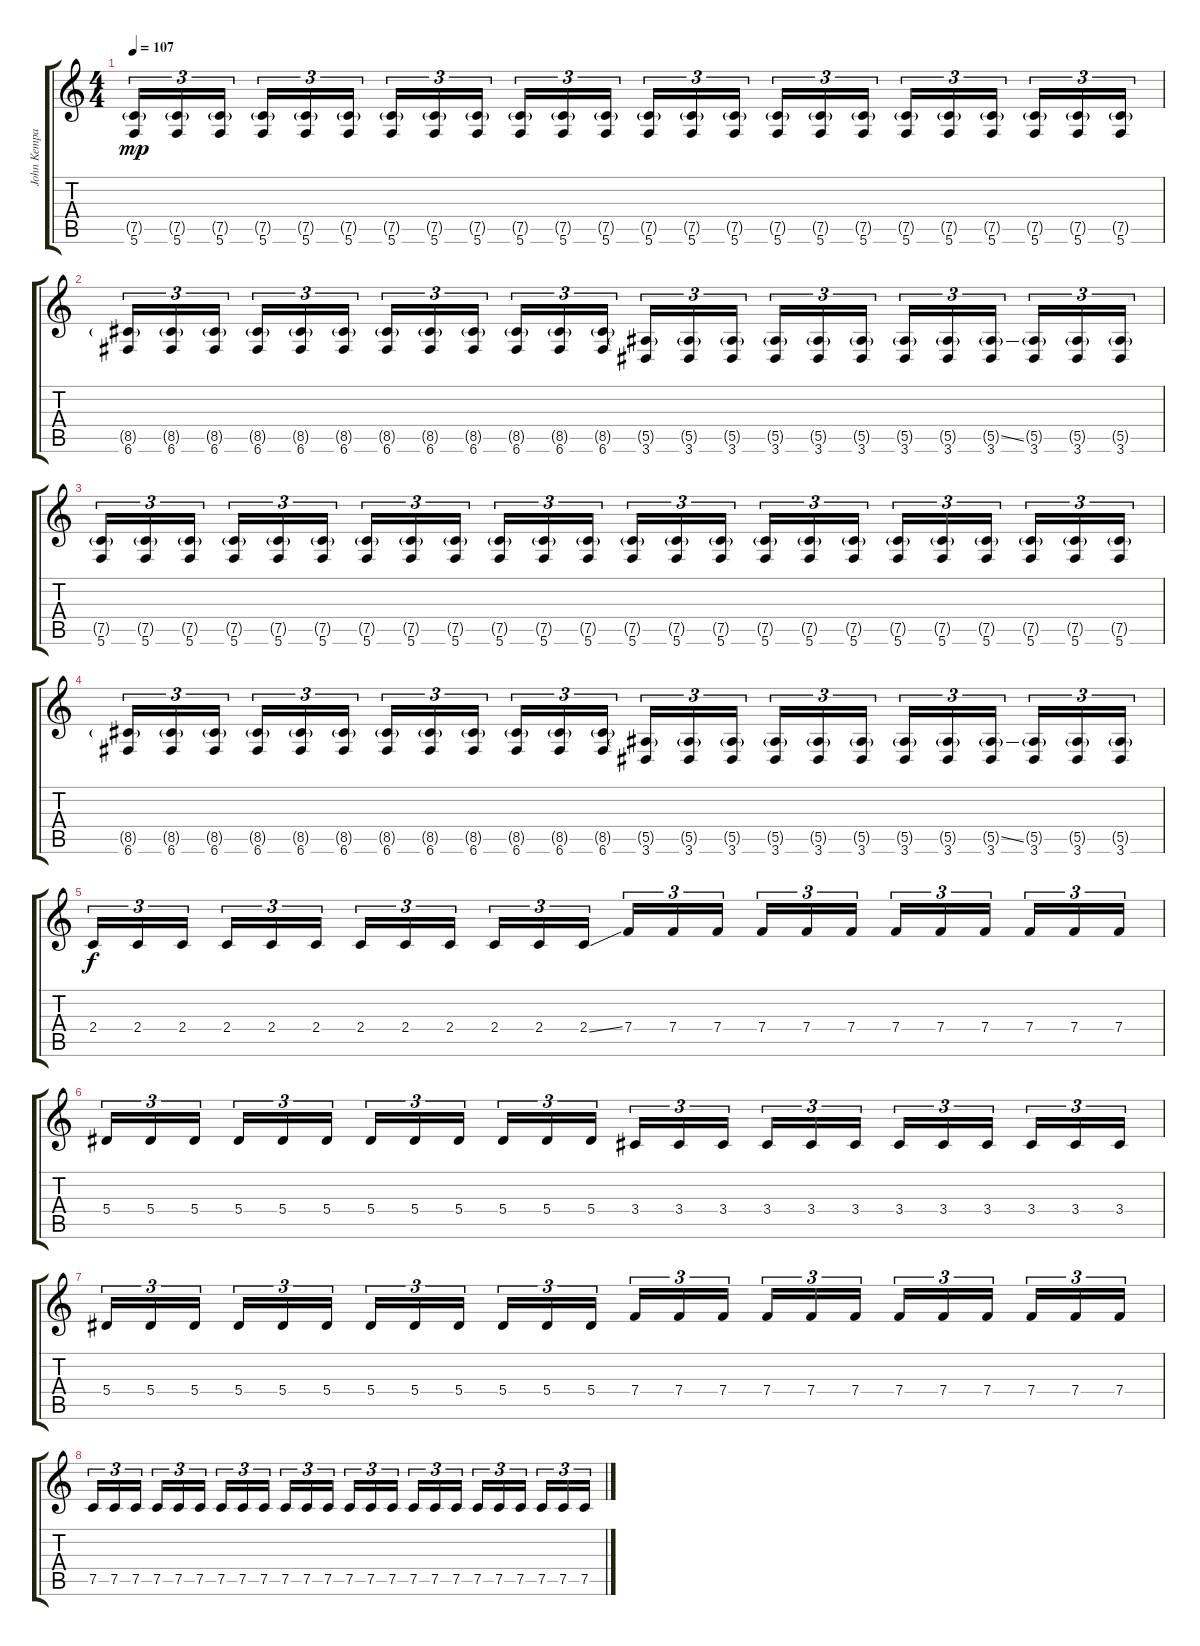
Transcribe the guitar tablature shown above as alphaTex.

\track ("John Kempainen (Rhythm Guitar)" "John Kempa") {instrument distortionguitar}
\staff {score tabs}
\tuning (C4 G3 Eb3 Bb2 F2 C2) {hide}
\ts (4 4)
\tempo 107
\clef g2
\ks c
(7.5{g} 5.6).16{tu (3 2) dy mp} (7.5{g} 5.6).16{tu (3 2)} (7.5{g} 5.6).16{tu (3 2)} (7.5{g} 5.6).16{tu (3 2)} (7.5{g} 5.6).16{tu (3 2)} (7.5{g} 5.6).16{tu (3 2)} (7.5{g} 5.6).16{tu (3 2)} (7.5{g} 5.6).16{tu (3 2)} (7.5{g} 5.6).16{tu (3 2)} (7.5{g} 5.6).16{tu (3 2)} (7.5{g} 5.6).16{tu (3 2)} (7.5{g} 5.6).16{tu (3 2)} (7.5{g} 5.6).16{tu (3 2)} (7.5{g} 5.6).16{tu (3 2)} (7.5{g} 5.6).16{tu (3 2)} (7.5{g} 5.6).16{tu (3 2)} (7.5{g} 5.6).16{tu (3 2)} (7.5{g} 5.6).16{tu (3 2)} (7.5{g} 5.6).16{tu (3 2)} (7.5{g} 5.6).16{tu (3 2)} (7.5{g} 5.6).16{tu (3 2)} (7.5{g} 5.6).16{tu (3 2)} (7.5{g} 5.6).16{tu (3 2)} (7.5{g} 5.6).16{tu (3 2)} |
(8.5{g} 6.6).16{tu (3 2)} (8.5{g} 6.6).16{tu (3 2)} (8.5{g} 6.6).16{tu (3 2)} (8.5{g} 6.6).16{tu (3 2)} (8.5{g} 6.6).16{tu (3 2)} (8.5{g} 6.6).16{tu (3 2)} (8.5{g} 6.6).16{tu (3 2)} (8.5{g} 6.6).16{tu (3 2)} (8.5{g} 6.6).16{tu (3 2)} (8.5{g} 6.6).16{tu (3 2)} (8.5{g} 6.6).16{tu (3 2)} (8.5{g} 6.6).16{tu (3 2)} (5.5{g} 3.6).16{tu (3 2)} (5.5{g} 3.6).16{tu (3 2)} (5.5{g} 3.6).16{tu (3 2)} (5.5{g} 3.6).16{tu (3 2)} (5.5{g} 3.6).16{tu (3 2)} (5.5{g} 3.6).16{tu (3 2)} (5.5{g} 3.6).16{tu (3 2)} (5.5{g} 3.6).16{tu (3 2)} (5.5{ss g} 3.6).16{tu (3 2)} (5.5{g} 3.6).16{tu (3 2)} (5.5{g} 3.6).16{tu (3 2)} (5.5{g} 3.6).16{tu (3 2)} |
(7.5{g} 5.6).16{tu (3 2)} (7.5{g} 5.6).16{tu (3 2)} (7.5{g} 5.6).16{tu (3 2)} (7.5{g} 5.6).16{tu (3 2)} (7.5{g} 5.6).16{tu (3 2)} (7.5{g} 5.6).16{tu (3 2)} (7.5{g} 5.6).16{tu (3 2)} (7.5{g} 5.6).16{tu (3 2)} (7.5{g} 5.6).16{tu (3 2)} (7.5{g} 5.6).16{tu (3 2)} (7.5{g} 5.6).16{tu (3 2)} (7.5{g} 5.6).16{tu (3 2)} (7.5{g} 5.6).16{tu (3 2)} (7.5{g} 5.6).16{tu (3 2)} (7.5{g} 5.6).16{tu (3 2)} (7.5{g} 5.6).16{tu (3 2)} (7.5{g} 5.6).16{tu (3 2)} (7.5{g} 5.6).16{tu (3 2)} (7.5{g} 5.6).16{tu (3 2)} (7.5{g} 5.6).16{tu (3 2)} (7.5{g} 5.6).16{tu (3 2)} (7.5{g} 5.6).16{tu (3 2)} (7.5{g} 5.6).16{tu (3 2)} (7.5{g} 5.6).16{tu (3 2)} |
(8.5{g} 6.6).16{tu (3 2)} (8.5{g} 6.6).16{tu (3 2)} (8.5{g} 6.6).16{tu (3 2)} (8.5{g} 6.6).16{tu (3 2)} (8.5{g} 6.6).16{tu (3 2)} (8.5{g} 6.6).16{tu (3 2)} (8.5{g} 6.6).16{tu (3 2)} (8.5{g} 6.6).16{tu (3 2)} (8.5{g} 6.6).16{tu (3 2)} (8.5{g} 6.6).16{tu (3 2)} (8.5{g} 6.6).16{tu (3 2)} (8.5{g} 6.6).16{tu (3 2)} (5.5{g} 3.6).16{tu (3 2)} (5.5{g} 3.6).16{tu (3 2)} (5.5{g} 3.6).16{tu (3 2)} (5.5{g} 3.6).16{tu (3 2)} (5.5{g} 3.6).16{tu (3 2)} (5.5{g} 3.6).16{tu (3 2)} (5.5{g} 3.6).16{tu (3 2)} (5.5{g} 3.6).16{tu (3 2)} (5.5{ss g} 3.6).16{tu (3 2)} (5.5{g} 3.6).16{tu (3 2)} (5.5{g} 3.6).16{tu (3 2)} (5.5{g} 3.6).16{tu (3 2)} |
2.4.16{tu (3 2) dy f} 2.4.16{tu (3 2)} 2.4.16{tu (3 2)} 2.4.16{tu (3 2)} 2.4.16{tu (3 2)} 2.4.16{tu (3 2)} 2.4.16{tu (3 2)} 2.4.16{tu (3 2)} 2.4.16{tu (3 2)} 2.4.16{tu (3 2)} 2.4.16{tu (3 2)} 2.4{ss}.16{tu (3 2)} 7.4.16{tu (3 2)} 7.4.16{tu (3 2)} 7.4.16{tu (3 2)} 7.4.16{tu (3 2)} 7.4.16{tu (3 2)} 7.4.16{tu (3 2)} 7.4.16{tu (3 2)} 7.4.16{tu (3 2)} 7.4.16{tu (3 2)} 7.4.16{tu (3 2)} 7.4.16{tu (3 2)} 7.4.16{tu (3 2)} |
5.4.16{tu (3 2)} 5.4.16{tu (3 2)} 5.4.16{tu (3 2)} 5.4.16{tu (3 2)} 5.4.16{tu (3 2)} 5.4.16{tu (3 2)} 5.4.16{tu (3 2)} 5.4.16{tu (3 2)} 5.4.16{tu (3 2)} 5.4.16{tu (3 2)} 5.4.16{tu (3 2)} 5.4.16{tu (3 2)} 3.4.16{tu (3 2)} 3.4.16{tu (3 2)} 3.4.16{tu (3 2)} 3.4.16{tu (3 2)} 3.4.16{tu (3 2)} 3.4.16{tu (3 2)} 3.4.16{tu (3 2)} 3.4.16{tu (3 2)} 3.4.16{tu (3 2)} 3.4.16{tu (3 2)} 3.4.16{tu (3 2)} 3.4.16{tu (3 2)} |
5.4.16{tu (3 2)} 5.4.16{tu (3 2)} 5.4.16{tu (3 2)} 5.4.16{tu (3 2)} 5.4.16{tu (3 2)} 5.4.16{tu (3 2)} 5.4.16{tu (3 2)} 5.4.16{tu (3 2)} 5.4.16{tu (3 2)} 5.4.16{tu (3 2)} 5.4.16{tu (3 2)} 5.4.16{tu (3 2)} 7.4.16{tu (3 2)} 7.4.16{tu (3 2)} 7.4.16{tu (3 2)} 7.4.16{tu (3 2)} 7.4.16{tu (3 2)} 7.4.16{tu (3 2)} 7.4.16{tu (3 2)} 7.4.16{tu (3 2)} 7.4.16{tu (3 2)} 7.4.16{tu (3 2)} 7.4.16{tu (3 2)} 7.4.16{tu (3 2)} |
7.5.16{tu (3 2)} 7.5.16{tu (3 2)} 7.5.16{tu (3 2)} 7.5.16{tu (3 2)} 7.5.16{tu (3 2)} 7.5.16{tu (3 2)} 7.5.16{tu (3 2)} 7.5.16{tu (3 2)} 7.5.16{tu (3 2)} 7.5.16{tu (3 2)} 7.5.16{tu (3 2)} 7.5.16{tu (3 2)} 7.5.16{tu (3 2)} 7.5.16{tu (3 2)} 7.5.16{tu (3 2)} 7.5.16{tu (3 2)} 7.5.16{tu (3 2)} 7.5.16{tu (3 2)} 7.5.16{tu (3 2)} 7.5.16{tu (3 2)} 7.5.16{tu (3 2)} 7.5.16{tu (3 2)} 7.5.16{tu (3 2)} 7.5.16{tu (3 2)}
